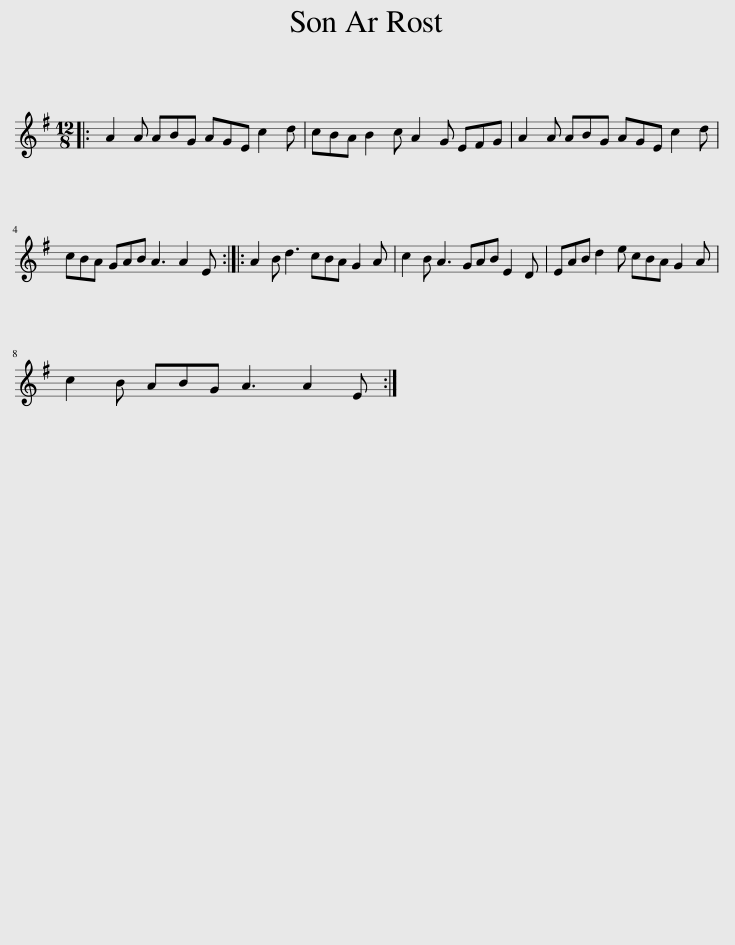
X:1
L:1/8
M:12/8
I:linebreak $
K:G
V:1 treble
V:1
|: A2 A ABG AGE c2 d | cBA B2 c A2 G EFG | A2 A ABG AGE c2 d |$ cBA GAB A3 A2 E :: A2 B d3 cBA G2 A | %5
 c2 B A3 GAB E2 D | EAB d2 e cBA G2 A |$ c2 B ABG A3 A2 E :| %8
